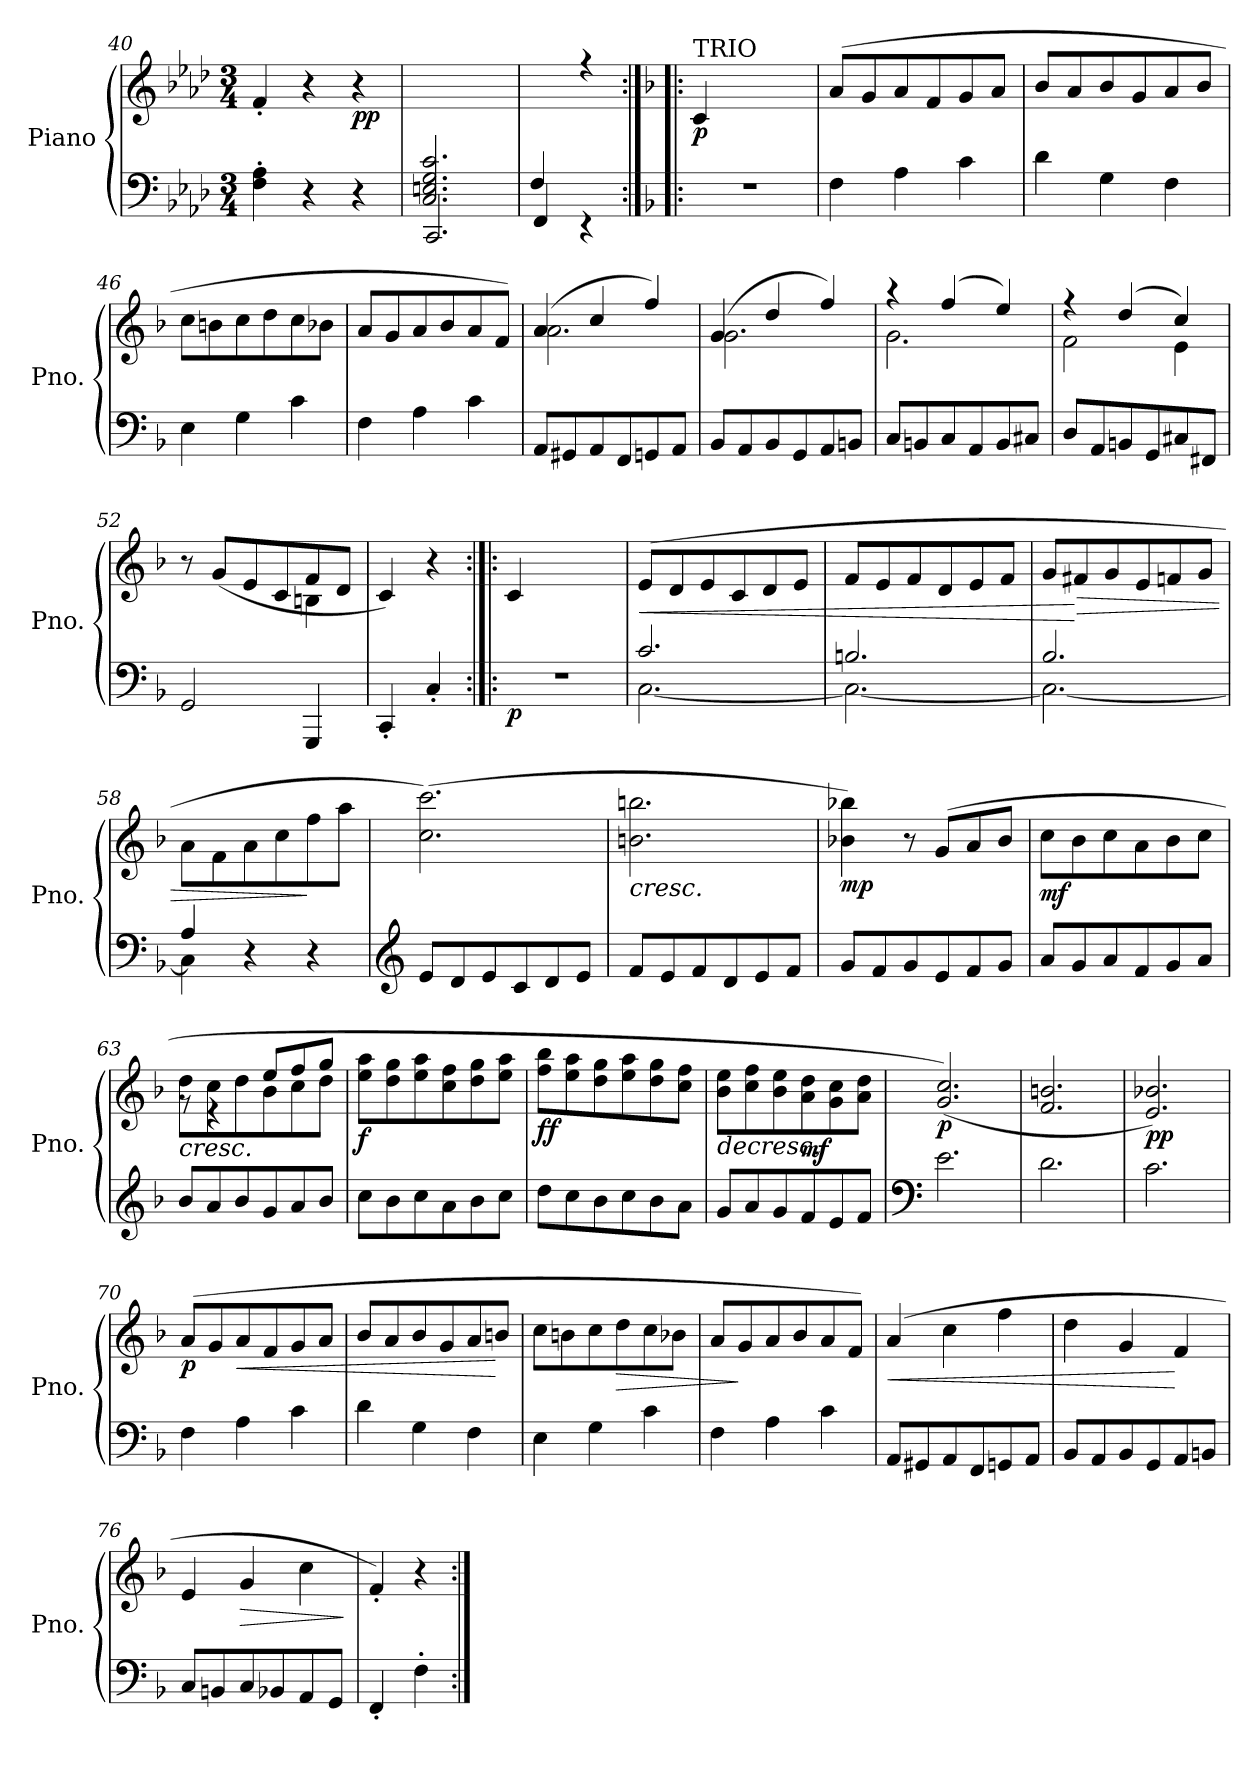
**kern	**kern	**dynam
*part1	*part1	*part1
*staff2	*staff1	*staff1/2
*I"Piano	*	*
*I'Pno.	*	*
*clefF4	*clefG2	*
*k[b-e-a-d-]	*k[b-e-a-d-]	*
*M3/4	*M3/4	*
=40	=40	=40
4F\' 4A-\'	4f'/	.
4r	4r	.
!	!	!LO:DY:b
4r	4r	pp
=41	=41	=41
*^	*	*
2.C/ 2.En/ 2.G/ 2.c/	2.CC/	2.ryy	.
=42	=42	=42	=42
4F/	4FF/	4ryy	.
4ryy	4rEE	4rff	.
*v	*v	*	*
!!LO:PB:g=z
=43:|!|:	=43:|!|:	=43:|!|:
*k[b-]	*k[b-]	*
*^	*	*
!	!	!LO:TX:a:t=TRIO	!
!	!	!	!LO:DY:b
*v	*v	*	*
2.r	4c/	p
.	2ryy	.
=44	=44	=44
4F\	(>8a/L	.
.	8g/	.
4A\	8a/	.
.	8f/	.
4c\	8g/	.
.	8a/J	.
=45	=45	=45
4d\	8b-/L	.
.	8a/	.
4G\	8b-/	.
.	8g/	.
4F\	8a/	.
.	8b-/J	.
=46	=46	=46
4E\	8cc\L	.
.	8bn\	.
4G\	8cc\	.
.	8dd\	.
4c\	8cc\	.
.	8b-X\J	.
=47	=47	=47
4F\	8a/L	.
.	8g/	.
4A\	8a/	.
.	8b-/	.
4c\	8a/	.
.	8f/J)	.
=48	=48	=48
*	*^	*
8AA/L	(>4a/	2.a\	.
8GG#X/	.	.	.
8AA/	4cc/	.	.
8FF/	.	.	.
8GGn/	4ff/)	.	.
8AA/J	.	.	.
=49	=49	=49	=49
8BB-/L	(>4g/	2.g\	.
8AA/	.	.	.
8BB-/	4dd/	.	.
8GG/	.	.	.
8AA/	4ff/)	.	.
8BBn/J	.	.	.
!!LO:LB:g=z	!!
=50	=50	=50	=50
8C/L	4r	2.g\	.
8BBn/	.	.	.
8C/	(>4ff/	.	.
8AA/	.	.	.
8BB/	4ee/)	.	.
8C#X/J	.	.	.
=51	=51	=51	=51
8D/L	4r	2f\	.
8AA/	.	.	.
8BBn/	(>4dd/	.	.
8GG/	.	.	.
8C#X/	4cc/)	4e\	.
8FF#X/J	.	.	.
=52	=52	=52	=52
2GG/	8r	2ryy	.
.	(>8g/L	.	.
.	8e/	.	.
.	8c/	.	.
4GGG/	8f/	4Bn\	.
.	8d/J	.	.
*	*v	*v	*
=53	=53	=53
4CC'/	4c/)	.
4C'/	4r	.
=54:|!|:	=54:|!|:	=54:|!|:
!	!	!LO:DY:b=2
2.r	4c/	p
.	2ryy	.
=55	=55	=55
*^	*	*
!	!	!	!LO:HP:b
2.c/	[2.C\	(>8e/L	<
.	.	8d/	.
.	.	8e/	.
.	.	8c/	.
.	.	8d/	.
.	.	8e/J	.
=56	=56	=56	=56
2.Bn/	2.C\_	8f/L	.
.	.	8e/	.
.	.	8f/	.
.	.	8d/	.
.	.	8e/	.
.	.	8f/J	.
!!LO:LB:g=z
=57	=57	=57	=57
2.B-/	2.C\_	8g/L	.
!	!	!	!LO:HP:n=1:b
.	.	8f#X/	[ >
.	.	8g/	.
.	.	8e/	.
.	.	8fn/	.
.	.	8g/J	.
=58	=58	=58	=58
4A/	4C\]	8a\L	.
.	.	8f\	.
4r	2ryy	8a\	.
.	.	8cc\	.
4r	.	8ff\	]
.	.	8aa\J	.
*v	*v	*	*
=59	=59	=59
*clefG2	*	*
8e/L	(>2.cc\ 2.ccc\)	.
8d/	.	.
8e/	.	.
8c/	.	.
8d/	.	.
8e/J	.	.
=60	=60	=60
!	!	!LO:HP:b
8f/L	2.bn\ 2.bbn\	<
8e/	.	.
8f/	.	.
8d/	.	.
8e/	.	.
8f/J	.	.
=61	=61	=61
!	!	!LO:DY:b
8g/L	4b-X\ 4bb-X\)	mp
8f/	.	.
8g/	8r	.
8e/	(>8g/L	.
8f/	8a/	.
8g/J	8b-/J	.
.	.	[
=62	=62	=62
!	!	!LO:DY:b
8a/L	8cc\L	mf
8g/	8b-\	.
8a/	8cc\	.
8f/	8a\	.
8g/	8b-\	.
8a/J	8cc\J	.
=63	=63	=63
!	!	!LO:HP:b
*	*^	*
8b-/L	8dd\L	8r	<
8a/	8cc\	4r	.
8b-/	8dd\	.	.
8g/	8b-\	8ee/L	.
8a/	8cc\	8ff/	.
8b-/J	8dd\J	8gg/J	.
!!LO:LB:g=z
=64	=64	=64	=64
!	!	!	!LO:DY:b
*	*v	*v	*
8cc\L	8ee\ 8aa\L	f
8b-\	8dd\ 8gg\	.
8cc\	8ee\ 8aa\	.
8a\	8cc\ 8ff\	.
8b-\	8dd\ 8gg\	.
8cc\J	8ee\ 8aa\J	.
.	.	[
=65	=65	=65
!	!	!LO:DY:b
8dd\L	8ff\ 8bb-\L	ff
8cc\	8ee\ 8aa\	.
8b-\	8dd\ 8gg\	.
8cc\	8ee\ 8aa\	.
8b-\	8dd\ 8gg\	.
8a\J	8cc\ 8ff\J	.
=66	=66	=66
!	!	!LO:HP:b
8g/L	8b-\ 8ee\L	>
8a/	8cc\ 8ff\	.
8g/	8b-\ 8ee\	.
!	!	!LO:DY:b
8f/	8a\ 8dd\	mf
8e/	8g\ 8cc\	.
8f/J	8a\ 8dd\J	.
.	.	]
=67	=67	=67
*clefF4	*	*
!	!	!LO:DY:b
2.e\	(>2.g/ 2.cc/)	p
=68	=68	=68
2.d\	2.f/ 2.bn/	.
=69	=69	=69
!	!	!LO:DY:b
2.c\	2.e/ 2.b-X/)	pp
=70	=70	=70
!	!	!LO:DY:b
4F\	(>8a/L	p
.	8g/	.
!	!	!LO:HP:b
4A\	8a/	<
.	8f/	.
4c\	8g/	.
.	8a/J	.
=71	=71	=71
4d\	8b-/L	.
.	8a/	.
4G\	8b-/	.
.	8g/	.
4F\	8a/	.
.	8bn/J	[
!!LO:LB:g=z
=72	=72	=72
4E\	8cc\L	.
.	8bn\	.
4G\	8cc\	.
!	!	!LO:HP:b
.	8dd\	>
4c\	8cc\	.
.	8b-X\J	.
=73	=73	=73
4F\	8a/L	.
.	8g/	]
4A\	8a/	.
.	8b-/	.
4c\	8a/	.
.	8f/J)	.
=74	=74	=74
!	!	!LO:HP:b
8AA/L	(>4a/	<
8GG#X/	.	.
8AA/	4cc\	.
8FF/	.	.
8GGn/	4ff\	.
8AA/J	.	.
=75	=75	=75
8BB-/L	4dd\	.
8AA/	.	.
8BB-/	4g/	.
8GG/	.	.
8AA/	4f/	[
8BBn/J	.	.
=76	=76	=76
8C/L	4e/	.
8BBn/	.	.
!	!	!LO:HP:b
8C/	4g/	>
8BB-X/	.	.
8AA/	4cc\	.
8GG/J	.	.
.	.	]
=77	=77	=77
4FF'/	4f'/)	.
4F'\	4r	.
=:|!	=:|!	=:|!
*-	*-	*-
